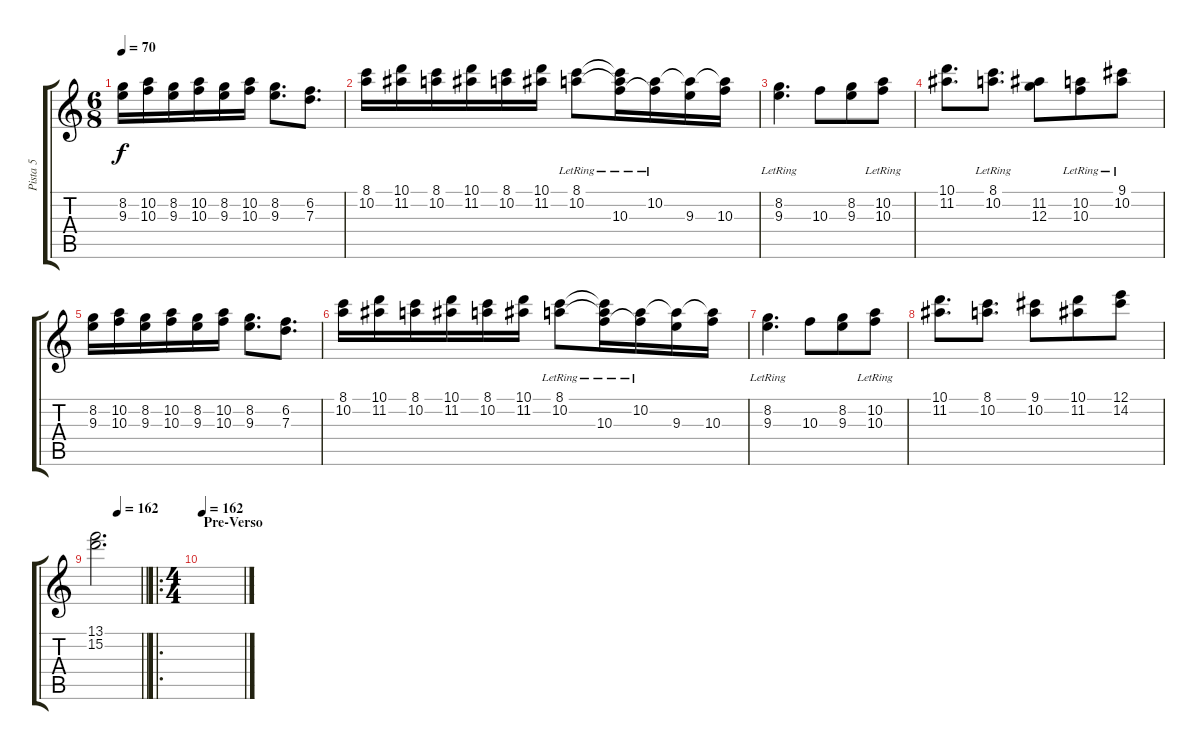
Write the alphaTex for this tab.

\track ("Pista 5" "Pista 5") {instrument acousticguitarsteel}
\staff {score tabs}
\tuning (E4 B3 G3 D3 A2 D2) {hide}
\ts (6 8)
\tempo 70
\clef g2
\ks c
(8.2 9.3).16{dy f instrument electricguitarjazz} (10.2 10.3).16 (8.2 9.3).16 (10.2 10.3).16 (8.2 9.3).16 (10.2 10.3).16 (8.2 9.3).8{d} (6.2 7.3).8{d} |
(8.1 10.2).16 (10.1 11.2).16 (8.1 10.2).16 (10.1 11.2).16 (8.1 10.2).16 (10.1 11.2).16 (8.1{lr} 10.2{lr}).8 (8.1{t} 10.2{t} 10.3{lr}).16 (10.2{lr} 10.3{t}).16 (10.2{t} 9.3).16 (10.2{t} 10.3).16 |
(8.2{lr} 9.3).4{d} 10.3.8 (8.2 9.3).8 (10.2 10.3{lr}).8 |
(10.1 11.2).8{d} (8.1{lr} 10.2).8{d} (11.2 12.3).8 (10.2 10.3{lr}).8 (9.1{lr} 10.2{lr}).8 |
(8.2 9.3).16 (10.2 10.3).16 (8.2 9.3).16 (10.2 10.3).16 (8.2 9.3).16 (10.2 10.3).16 (8.2 9.3).8{d} (6.2 7.3).8{d} |
(8.1 10.2).16 (10.1 11.2).16 (8.1 10.2).16 (10.1 11.2).16 (8.1 10.2).16 (10.1 11.2).16 (8.1{lr} 10.2{lr}).8 (8.1{t} 10.2{t} 10.3{lr}).16 (10.2{lr} 10.3{t}).16 (10.2{t} 9.3).16 (10.2{t} 10.3).16 |
(8.2{lr} 9.3).4{d} 10.3.8 (8.2 9.3).8 (10.2 10.3{lr}).8 |
(10.1 11.2).8{d} (8.1 10.2).8{d} (9.1 10.2).8 (10.1 11.2).8 (12.1 14.2).8 |
\tempo (162 0.5)
\barLineRight lightlight
(13.1 15.2).2{d} |
\ro
\ts (4 4)
\section ("" "Pre-Verso")
\tempo 162
